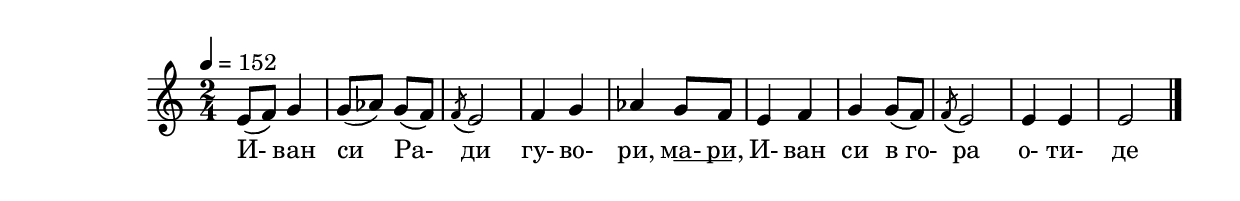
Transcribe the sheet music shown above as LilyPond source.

\version "2.12.3"
\score {
\relative c' {
 \tempo 4 = 152
 \time 2/4
e8( f) g4 | g8( aes) g( f) | \acciaccatura f8 e2 | f4 g | aes g8 f |
e4 f | g g8( f) | \acciaccatura f8 e2 | e4 e | e2
 \bar "|." 
}
\addlyrics { И- ван си Ра- ди гу- во- ри, ма- \startTextSpan ри, \stopTextSpan 
И- ван си "в го-" ра о- ти- де }
%
\layout {
  \context {
      \Lyrics
      \consists "Text_spanner_engraver"
      \override TextSpanner #'direction = #DOWN
      \override TextSpanner #'style = #'line    
      \override TextSpanner #'outside-staff-priority = ##f
      \override TextSpanner #'padding = #0.2 % sets the distance of the line from the lyrics
      \override TextSpanner #'bound-details =
      #`((left . ((Y . 0)
                  (padding . 0)
                  (attach-dir . ,LEFT)))
         (left-broken . ((end-on-note . #t)))
         (right . ((Y . 0)
                   (padding . 0)
                   (attach-dir . ,RIGHT))))
    }
  }
}
